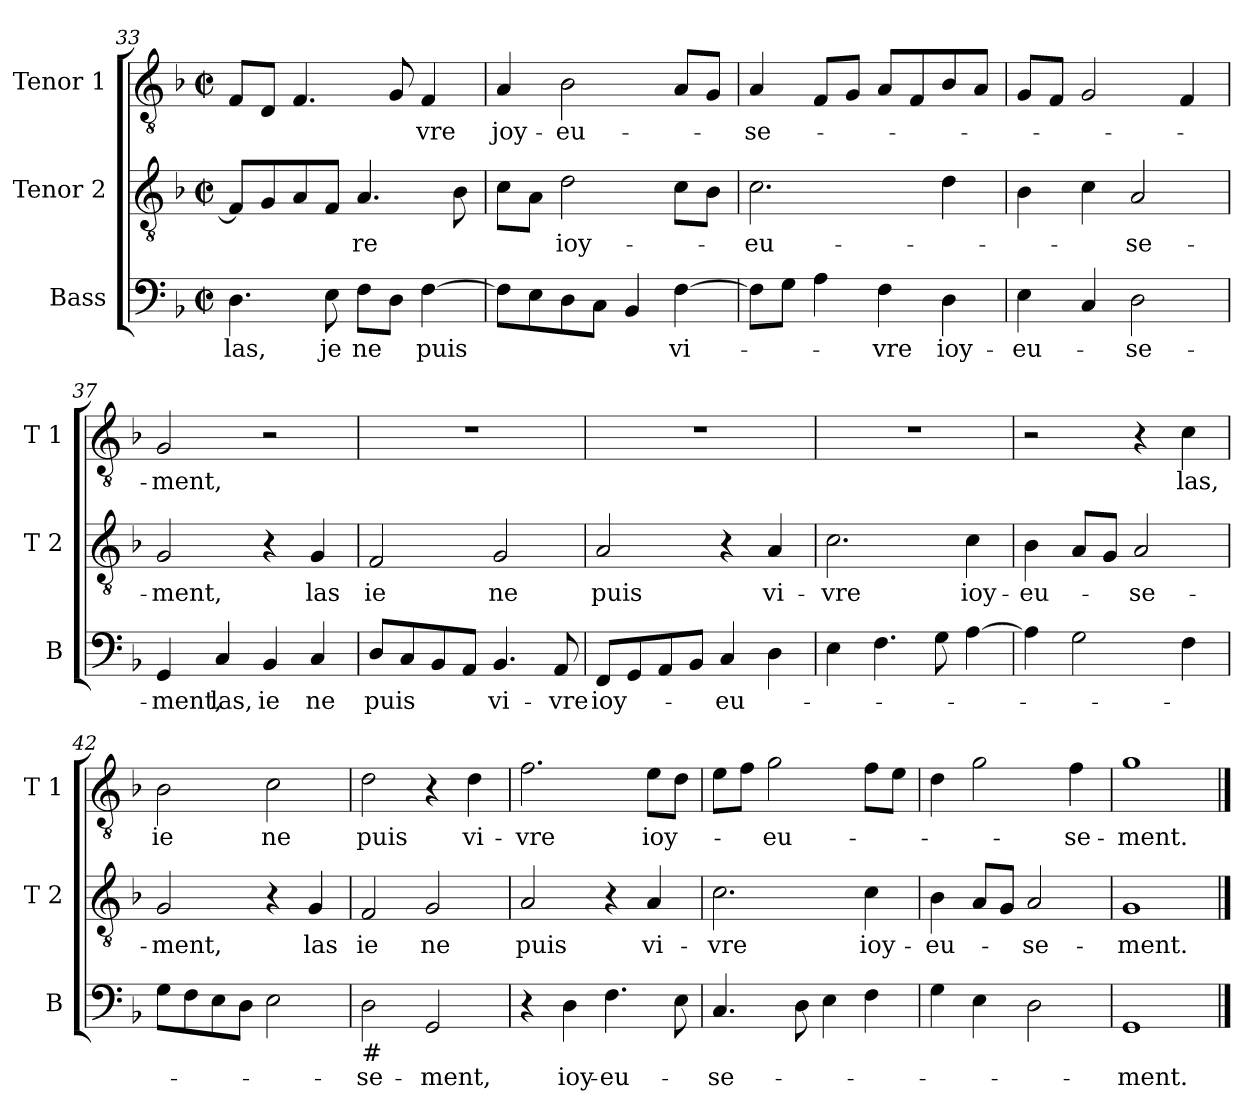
**kern	**text	**kern	**text	**kern	**text
*part3	*part3	*part2	*part2	*part1	*part1
*staff3	*staff3	*staff2	*staff2	*staff1	*staff1
*I"Bass	*	*I"Tenor 2	*	*I"Tenor 1	*
*I'B	*	*I'T 2	*	*I'T 1	*
*clefF4	*	*clefGv2	*	*clefGv2	*
*k[b-]	*	*k[b-]	*	*k[b-]	*
*F:	*	*F:	*	*F:	*
*M2/2	*	*M2/2	*	*M2/2	*
*met(c|)	*	*met(c|)	*	*met(c|)	*
=33	=33	=33	=33	=33	=33
!	!LO:LY:b	!	!	!	!
4.D\	las,	8F/L]	.	8F/L	.
.	.	8G/	.	8D/J	.
.	.	8A/	.	4.F/	.
!	!LO:LY:b	!	!	!	!
8E\	je	8F/J	.	.	.
!	!LO:LY:b	!	!LO:LY:b	!	!
8F\L	ne	4.A/	-re	.	.
8D\J	.	.	.	8G/	.
!	!LO:LY:b	!	!	!	!LO:LY:b
[4F\	puis	.	.	4F/	-vre
.	.	8B-\	.	.	.
=34	=34	=34	=34	=34	=34
!	!	!	!	!	!LO:LY:b
8F\L]	.	8c\L	.	4A/	joy-
8E\	.	8A\J	.	.	.
!	!	!	!LO:LY:b	!	!LO:LY:b
8D\	.	2d\	ioy-	2B-\	-eu-
8C\J	.	.	.	.	.
4BB-/	.	.	.	.	.
!	!LO:LY:b	!	!	!	!
[4F\	vi-	8c\L	.	8A/L	.
.	.	8B-\J	.	8G/J	.
=35	=35	=35	=35	=35	=35
!	!	!	!LO:LY:b	!	!LO:LY:b
8F\L]	.	2.c\	-eu-	4A/	-se-
8G\J	.	.	.	.	.
4A\	.	.	.	8F/L	.
.	.	.	.	8G/J	.
!	!LO:LY:b	!	!	!	!
4F\	-vre	.	.	8A/L	.
.	.	.	.	8F/	.
!	!LO:LY:b	!	!	!	!
4D\	ioy-	4d\	.	8B-/	.
.	.	.	.	8A/J	.
!!LO:PB:g=z
=36	=36	=36	=36	=36	=36
!	!LO:LY:b	!	!	!	!
4E\	-eu-	4B-\	.	8G/L	.
.	.	.	.	8F/J	.
4C/	.	4c\	.	2G/	.
!	!LO:LY:b	!	!LO:LY:b	!	!
2D\	-se-	2A/	-se-	.	.
.	.	.	.	4F/	.
=37	=37	=37	=37	=37	=37
!	!LO:LY:b	!	!LO:LY:b	!	!LO:LY:b
4GG/	-ment,	2G/	-ment,	2G/	-ment,
!	!LO:LY:b	!	!	!	!
4C/	las,	.	.	.	.
!	!LO:LY:b	!	!	!	!
4BB-/	ie	4r	.	2r	.
!	!LO:LY:b	!	!LO:LY:b	!	!
4C/	ne	4G/	las	.	.
=38	=38	=38	=38	=38	=38
!	!LO:LY:b	!	!LO:LY:b	!	!
8D/L	puis	2F/	ie	1r	.
8C/	.	.	.	.	.
8BB-/	.	.	.	.	.
8AA/J	.	.	.	.	.
!	!LO:LY:b	!	!LO:LY:b	!	!
4.BB-/	vi-	2G/	ne	.	.
!	!LO:LY:b	!	!	!	!
8AA/	-vre	.	.	.	.
=39	=39	=39	=39	=39	=39
!	!LO:LY:b	!	!LO:LY:b	!	!
8FF/L	ioy-	2A/	puis	1r	.
8GG/	.	.	.	.	.
8AA/	.	.	.	.	.
8BB-/J	.	.	.	.	.
!	!LO:LY:b	!	!	!	!
4C/	-eu-	4r	.	.	.
!	!	!	!LO:LY:b	!	!
4D\	.	4A/	vi-	.	.
!!LO:LB:g=z
=40	=40	=40	=40	=40	=40
!	!	!	!LO:LY:b	!	!
4E\	.	2.c\	-vre	1r	.
4.F\	.	.	.	.	.
8G\	.	.	.	.	.
!	!	!	!LO:LY:b	!	!
[4A\	.	4c\	ioy-	.	.
=41	=41	=41	=41	=41	=41
!	!	!	!LO:LY:b	!	!
4A\]	.	4B-\	-eu-	2r	.
2G\	.	8A/L	.	.	.
.	.	8G/J	.	.	.
!	!	!	!LO:LY:b	!	!
.	.	2A/	-se-	4r	.
!	!	!	!	!	!LO:LY:b
4F\	.	.	.	4c\	las,
=42	=42	=42	=42	=42	=42
!	!	!	!LO:LY:b	!	!LO:LY:b
8G\L	.	2G/	-ment,	2B-\	ie
8F\	.	.	.	.	.
8E\	.	.	.	.	.
8D\J	.	.	.	.	.
!	!	!	!	!	!LO:LY:b
2E\	.	4r	.	2c\	ne
!	!	!	!LO:LY:b	!	!
.	.	4G/	las	.	.
=43	=43	=43	=43	=43	=43
!LO:TX:b:t=#	!	!	!	!	!
!	!LO:LY:b	!	!LO:LY:b	!	!LO:LY:b
2D\	-se-	2F/	ie	2d\	puis
!	!LO:LY:b	!	!LO:LY:b	!	!
2GG/	-ment,	2G/	ne	4r	.
!	!	!	!	!	!LO:LY:b
.	.	.	.	4d\	vi-
!!LO:LB:g=z
=44	=44	=44	=44	=44	=44
!	!	!	!LO:LY:b	!	!LO:LY:b
4r	.	2A/	puis	2.f\	-vre
!	!LO:LY:b	!	!	!	!
4D\	ioy-	.	.	.	.
!	!LO:LY:b	!	!	!	!
4.F\	-eu-	4r	.	.	.
!	!	!	!LO:LY:b	!	!LO:LY:b
.	.	4A/	vi-	8e\L	ioy-
8E\	.	.	.	8d\J	.
=45	=45	=45	=45	=45	=45
!	!LO:LY:b	!	!LO:LY:b	!	!
4.C/	-se-	2.c\	-vre	8e\L	.
.	.	.	.	8f\J	.
!	!	!	!	!	!LO:LY:b
.	.	.	.	2g\	-eu-
8D\	.	.	.	.	.
4E\	.	.	.	.	.
!	!	!	!LO:LY:b	!	!
4F\	.	4c\	ioy-	8f\L	.
.	.	.	.	8e\J	.
=46	=46	=46	=46	=46	=46
!	!	!	!LO:LY:b	!	!
4G\	.	4B-\	-eu-	4d\	.
4E\	.	8A/L	.	2g\	.
.	.	8G/J	.	.	.
!	!	!	!LO:LY:b	!	!
2D\	.	2A/	-se-	.	.
!	!	!	!	!	!LO:LY:b
.	.	.	.	4f\	-se-
=47	=47	=47	=47	=47	=47
!	!LO:LY:b	!	!LO:LY:b	!	!LO:LY:b
1GG	-ment.	1G	-ment.	1g	-ment.
==	==	==	==	==	==
*-	*-	*-	*-	*-	*-
